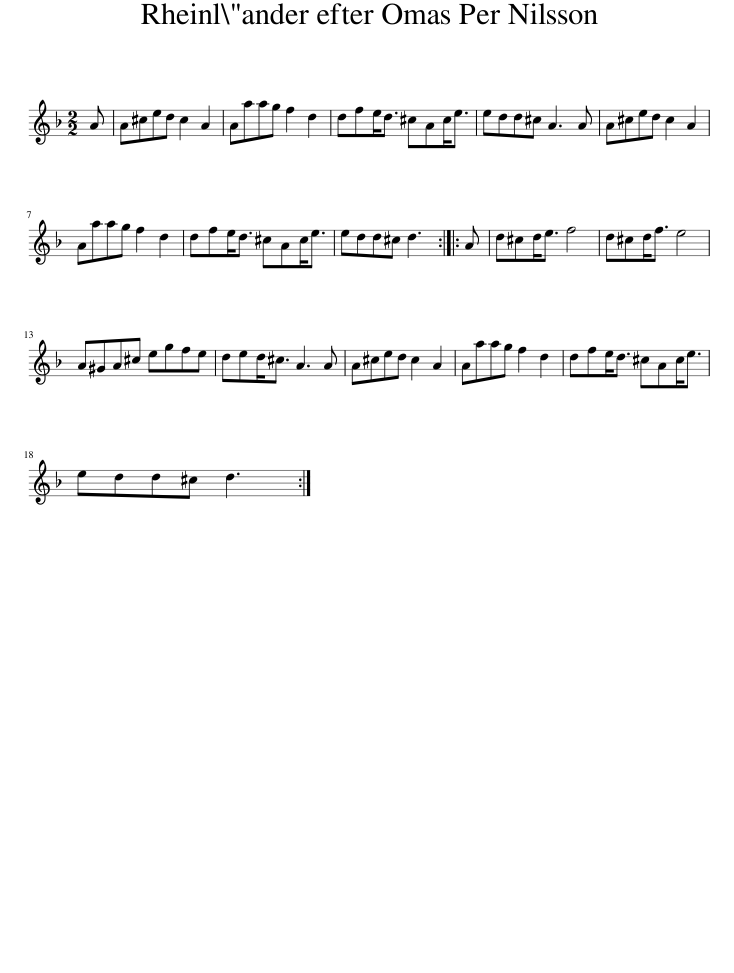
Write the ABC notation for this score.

X:1
L:1/8
M:2/2
I:linebreak $
K:Dmin
V:1 treble
V:1
 A | A^ced c2 A2 | Aaag f2 d2 | dfe<d ^cAc<e | edd^c A3 A | %5
 A^ced c2 A2 |$ Aaag f2 d2 | dfe<d ^cAc<e | edd^c d3 :: A | %10
 d^cd<e f4 | d^cd<f e4 |$ A^GA^c egfe | ded<^c A3 A | A^ced c2 A2 | %15
 Aaag f2 d2 | dfe<d ^cAc<e |$ edd^c d3 :| %18
